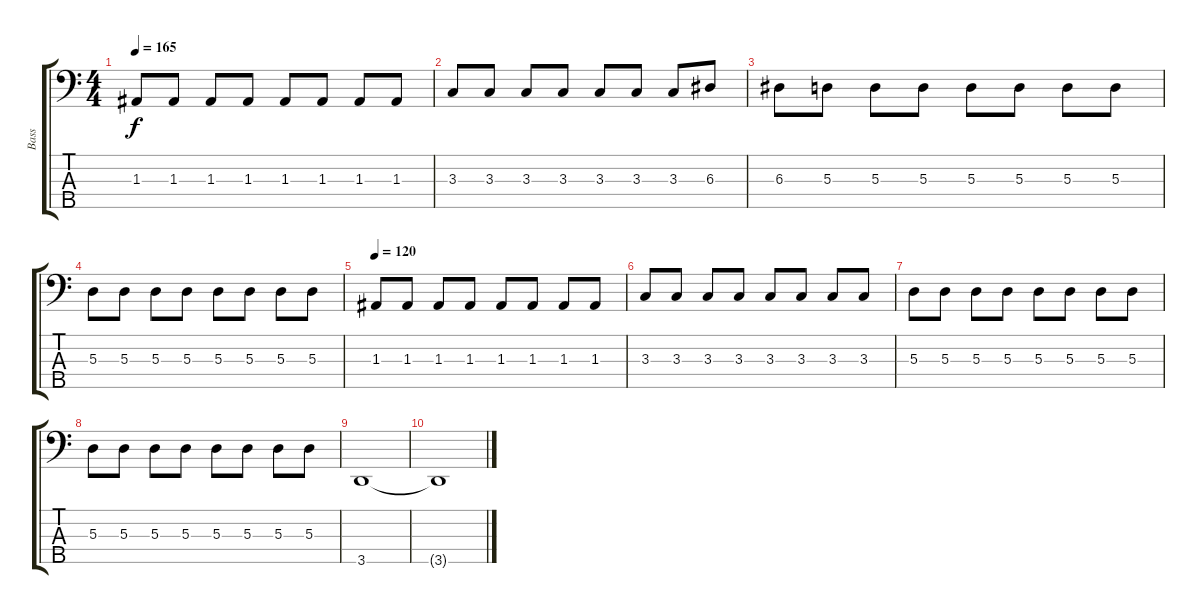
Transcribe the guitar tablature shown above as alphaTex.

\track ("Bass" "Bass") {instrument electricbasspick}
\staff {score tabs}
\tuning (G2 D2 A1 E1 B0) {hide}
\ts (4 4)
\tempo 165
\clef f4
\ks c
1.3.8{dy f} 1.3.8 1.3.8 1.3.8 1.3.8 1.3.8 1.3.8 1.3.8 |
3.3.8 3.3.8 3.3.8 3.3.8 3.3.8 3.3.8 3.3.8 6.3.8 |
6.3.8 5.3.8 5.3.8 5.3.8 5.3.8 5.3.8 5.3.8 5.3.8 |
5.3.8 5.3.8 5.3.8 5.3.8 5.3.8 5.3.8 5.3.8 5.3.8 |
\tempo 120
1.3.8 1.3.8 1.3.8 1.3.8 1.3.8 1.3.8 1.3.8 1.3.8 |
3.3.8 3.3.8 3.3.8 3.3.8 3.3.8 3.3.8 3.3.8 3.3.8 |
5.3.8 5.3.8 5.3.8 5.3.8 5.3.8 5.3.8 5.3.8 5.3.8 |
5.3.8 5.3.8 5.3.8 5.3.8 5.3.8 5.3.8 5.3.8 5.3.8 |
3.5.1 |
3.5{t}.1
